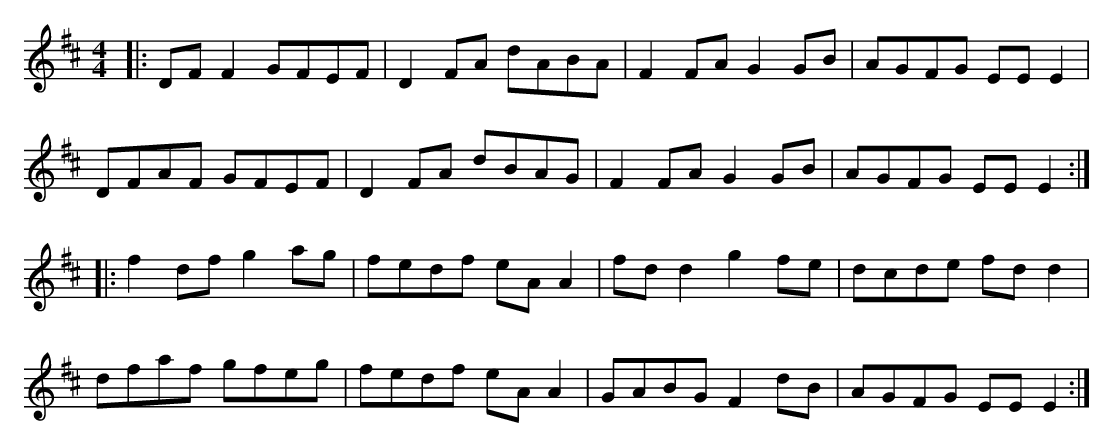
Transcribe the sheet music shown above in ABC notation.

X:1
M:4/4
K:D
|:DF F2 GFEF|D2FA dABA|F2 FA G2GB|AGFG EE E2|
DFAF GFEF|D2 FA dBAG|F2 FA G2GB|AGFG EE E2:|
|:f2 df g2 ag| fedf eA A2|fd d2 g2fe|dcde fd d2|
dfaf gfeg|fedf eA A2|GABG F2dB|AGFG EE E2:|
